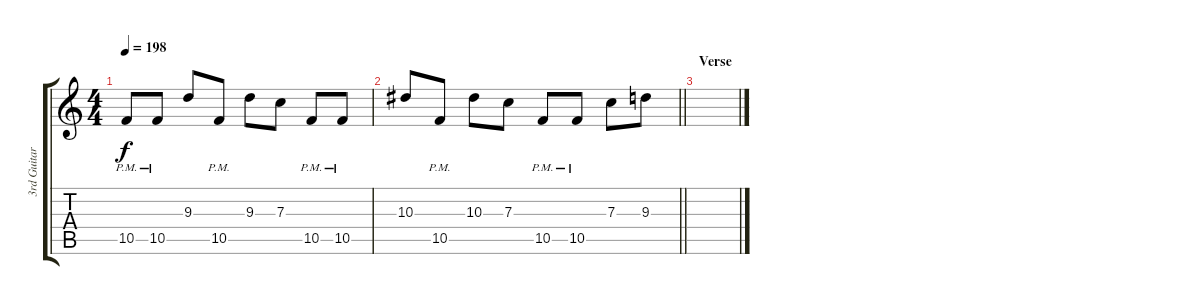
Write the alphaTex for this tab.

\track ("3rd Guitar" "3rd Guitar") {instrument overdrivenguitar}
\staff {score tabs}
\tuning (D4 A3 F3 C3 G2 C2) {hide}
\ts (4 4)
\tempo 198
\clef g2
\ks c
10.5{pm}.8{dy f} 10.5{pm}.8 9.3.8 10.5{pm}.8 9.3.8 7.3.8 10.5{pm}.8 10.5{pm}.8 |
\barLineRight lightlight
10.3.8 10.5{pm}.8 10.3.8 7.3.8 10.5{pm}.8 10.5{pm}.8 7.3.8 9.3.8 |
\section ("" "Verse")
